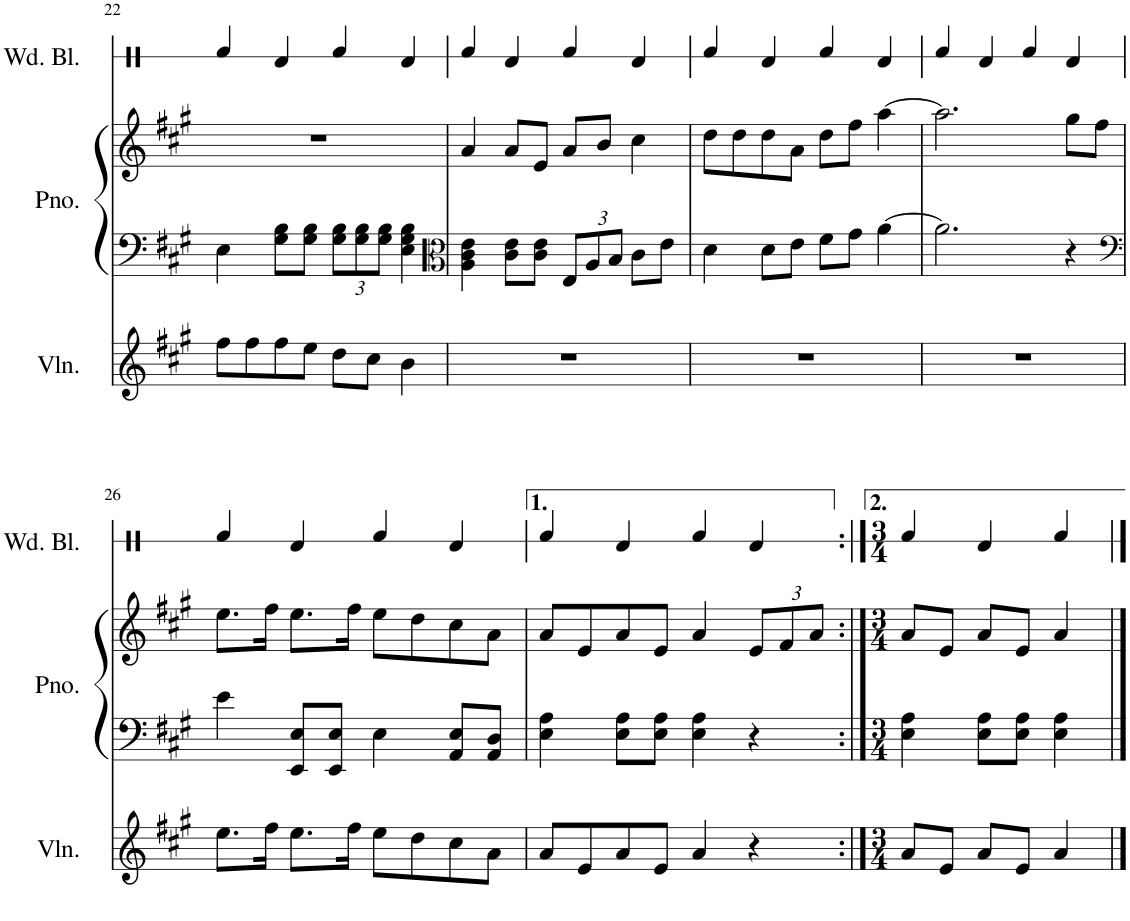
**kern	**kern	**kern	**kern
*part3	*part2	*part2	*part1
*staff4	*staff3	*staff2	*staff1
*I"Violin	*I"Piano	*	*I"Wood Blocks
*I'Vln.	*I'Pno.	*	*I'Wd. Bl.
!!LO:PB:g=z
*clefG2	*clefF4	*clefG2	*clefX
*k[f#c#g#]	*k[f#c#g#]	*k[f#c#g#]	*k[]
*M4/4	*M4/4	*M4/4	*M4/4
=22	=22	=22	=22
8ff#\L	4E\	1r	4Rf/
8ff#\	.	.	.
8ff#\	8G#\ 8B\L	.	4Rd/
8ee\J	8G#\ 8B\J	.	.
*	*Xbrackettup	*	*
8dd\L	12G#\ 12B\L	.	4Rf/
.	12G#\ 12B\	.	.
8cc#\J	.	.	.
.	12G#\ 12B\J	.	.
4b\	4E\ 4G#\ 4B\	.	4Rd/
=23	=23	=23	=23
*	*clefC3	*	*
1r	4A\ 4c#\ 4e\	4a/	4Rf/
.	8c#\ 8e\L	8a/L	4Rd/
.	8c#\ 8e\J	8e/J	.
.	12E/L	8a/L	4Rf/
.	12A/	.	.
.	.	8b/J	.
.	12B/J	.	.
.	8c#\L	4cc#\	4Rd/
.	8e\J	.	.
=24	=24	=24	=24
1r	4d\	8dd\L	4Rf/
.	.	8dd\	.
.	8d\L	8dd\	4Rd/
.	8e\J	8a\J	.
.	8f#\L	8dd\L	4Rf/
.	8g#\J	8ff#\J	.
.	[4a\	[4aa\	4Rd/
=25	=25	=25	=25
1r	2.a\]	2.aa\]	4Rf/
.	.	.	4Rd/
.	.	.	4Rf/
.	4r	8gg#\L	4Rd/
.	.	8ff#\J	.
!!LO:LB:g=z
=26	=26	=26	=26
*	*clefF4	*	*
8.ee\L	4e\	8.ee\L	4Rf/
16ff#\Jk	.	16ff#\Jk	.
8.ee\L	8EE/ 8E/L	8.ee\L	4Rd/
.	8EE/ 8E/J	.	.
16ff#\Jk	.	16ff#\Jk	.
8ee\L	4E\	8ee\L	4Rf/
8dd\	.	8dd\	.
8cc#\	8AA/ 8E/L	8cc#\	4Rd/
8a\J	8AA/ 8D/J	8a\J	.
=27	=27	=27	=27
8a/L	4E\ 4A\	8a/L	4Rf/
8e/	.	8e/	.
8a/	8E\ 8A\L	8a/	4Rd/
8e/J	8E\ 8A\J	8e/J	.
4a/	4E\ 4A\	4a/	4Rf/
*	*	*Xbrackettup	*
4r	4r	12e/L	4Rd/
.	.	12f#/	.
.	.	12a/J	.
=28:|!	=28:|!	=28:|!	=28:|!
*M3/4	*M3/4	*M3/4	*M3/4
8a/L	4E\ 4A\	8a/L	4Rf/
8e/J	.	8e/J	.
8a/L	8E\ 8A\L	8a/L	4Rd/
8e/J	8E\ 8A\J	8e/J	.
4a/	4E\ 4A\	4a/	4Rf/
==	==	==	==
*-	*-	*-	*-
